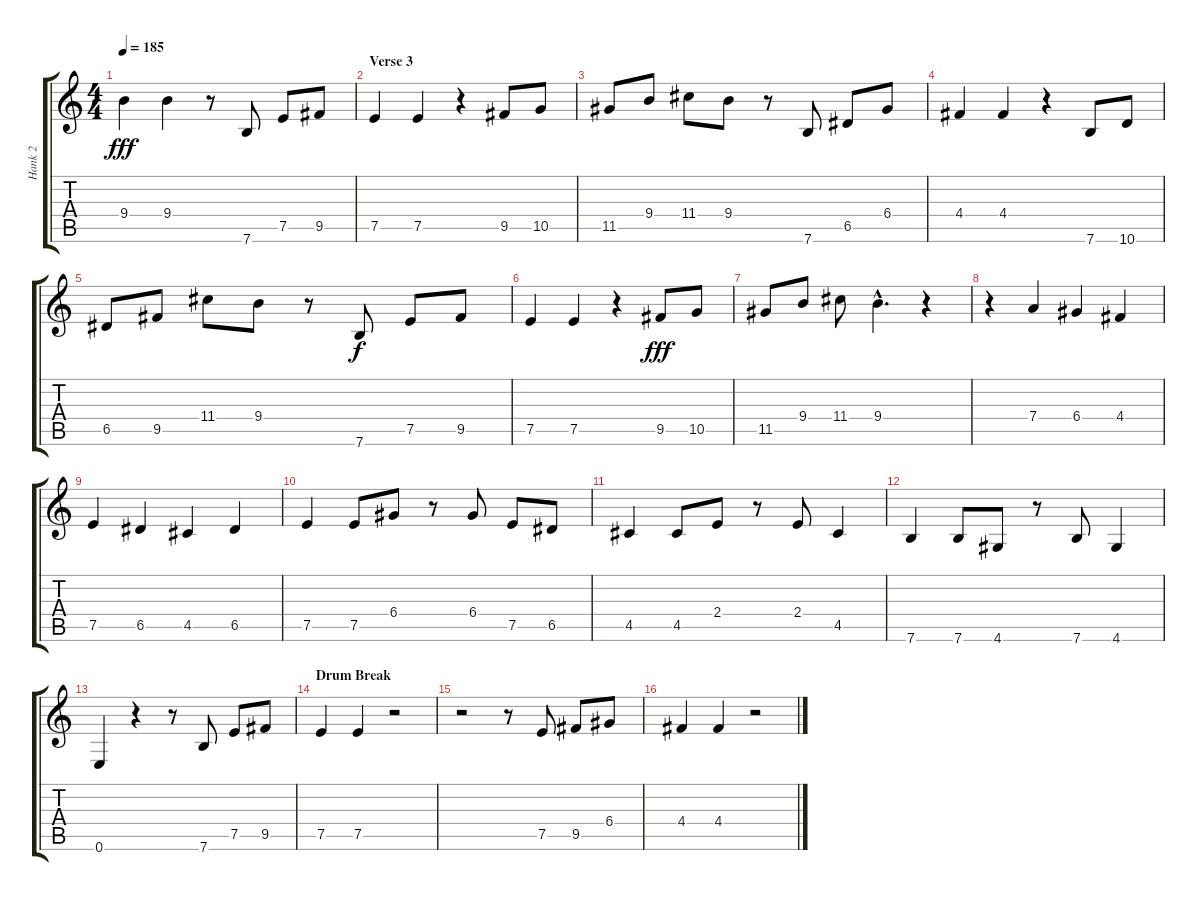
\track ("Hank 2" "Hank 2") {instrument electricguitarmuted}
\staff {score tabs}
\tuning (E4 B3 G3 D3 A2 E2) {hide}
\ts (4 4)
\tempo 185
\clef g2
\ks c
9.4.4{dy fff} 9.4.4 r.8 7.6.8 7.5.8 9.5.8 |
\section ("" "Verse 3")
7.5.4 7.5.4 r.4 9.5.8 10.5.8 |
11.5.8 9.4.8 11.4.8 9.4.8 r.8 7.6.8 6.5.8 6.4.8 |
4.4.4 4.4.4 r.4 7.6.8 10.6.8 |
6.5.8 9.5.8 11.4.8 9.4.8 r.8 7.6.8{dy f} 7.5.8 9.5.8 |
7.5.4 7.5.4 r.4 9.5.8{dy fff} 10.5.8 |
11.5.8 9.4.8 11.4.8 9.4{hac}.4{d} r.4 |
r.4 7.4.4 6.4.4 4.4.4 |
7.5.4 6.5.4 4.5.4 6.5.4 |
7.5.4 7.5.8 6.4.8 r.8 6.4.8 7.5.8 6.5.8 |
4.5.4 4.5.8 2.4.8 r.8 2.4.8 4.5.4 |
7.6.4 7.6.8 4.6.8 r.8 7.6.8 4.6.4 |
0.6.4 r.4 r.8 7.6.8 7.5.8 9.5.8 |
\section ("" "Drum Break")
7.5.4 7.5.4 r.2 |
r.2 r.8 7.5.8 9.5.8 6.4.8 |
4.4.4 4.4.4 r.2
